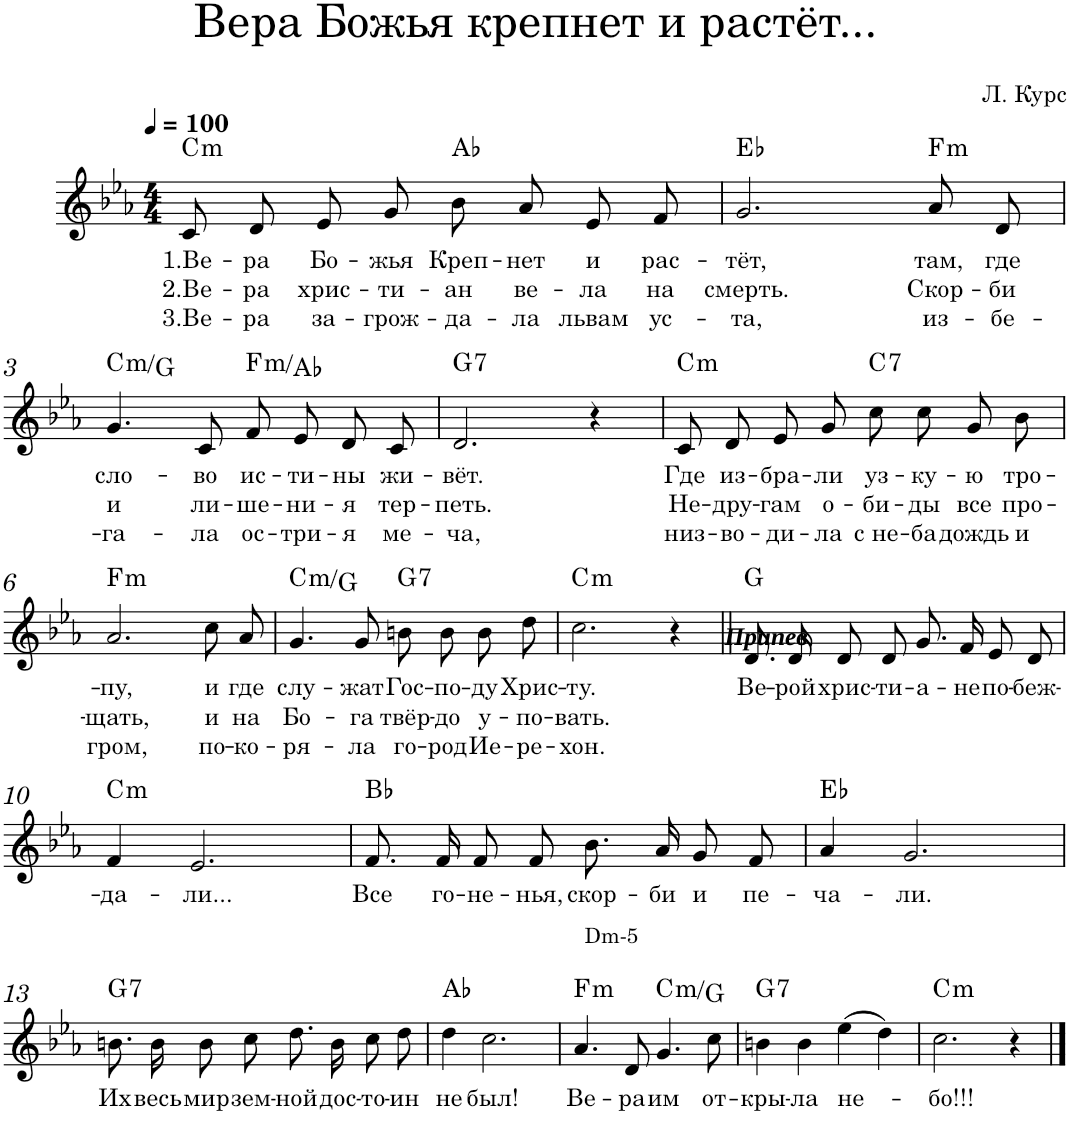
**kern	**text	**text	**text	**harte
*part1	*part1	*part1	*part1	*part1
*staff1	*staff1	*staff1	*staff1	*
*I"P1	*	*	*	*
*clefG2	*	*	*	*
*k[b-e-a-]	*	*	*	*
*c:	*	*	*	*
*M4/4	*	*	*	*
*MM100	*	*	*	*
=1	=1	=1	=1	=1
!	!LO:LY:b	!LO:LY:b	!LO:LY:b	!LO:H:kt=m
8c/L	1.Ве-	2.Ве-	3.Ве-	C:min
!	!LO:LY:b	!LO:LY:b	!LO:LY:b	!
8d/J	-ра	-ра	-ра	.
!	!LO:LY:b	!LO:LY:b	!LO:LY:b	!
8e-/L	Бо-	хрис-	-за-	.
!	!LO:LY:b	!LO:LY:b	!LO:LY:b	!
8g/J	-жья	-ти-	грож-	.
!	!LO:LY:b	!LO:LY:b	!LO:LY:b	!
8b-/L	Креп-	-ан	да-	Ab:maj
!	!LO:LY:b	!LO:LY:b	!LO:LY:b	!
8a-/J	-нет	ве-	-ла	.
!	!LO:LY:b	!LO:LY:b	!LO:LY:b	!
8e-/L	и	-ла	львам	.
!	!LO:LY:b	!LO:LY:b	!LO:LY:b	!
8f/J	рас-	на	-ус-	.
=2	=2	=2	=2	=2
!	!LO:LY:b	!LO:LY:b	!LO:LY:b	!
2.g/	-тёт,	смерть.	-та,	Eb:maj
!	!LO:LY:b	!LO:LY:b	!LO:LY:b	!LO:H:kt=m
8a-/L	там,	Скор-	из-	F:min
!	!LO:LY:b	!LO:LY:b	!LO:LY:b	!
8d/J	где	-би	бе-	.
!!LO:LB:g=z
=3	=3	=3	=3	=3
!	!LO:LY:b	!LO:LY:b	!LO:LY:b	!LO:H:kt=m
4.g/	сло-	и	-га-	C:min/5
!	!LO:LY:b	!LO:LY:b	!LO:LY:b	!
8c/	-во	ли-	-ла	.
!	!LO:LY:b	!LO:LY:b	!LO:LY:b	!LO:H:kt=m
8f/L	ис-	-ше-	ос-	F:min/b3
!	!LO:LY:b	!LO:LY:b	!LO:LY:b	!
8e-/J	-ти-	-ни-	-три-	.
!	!LO:LY:b	!LO:LY:b	!LO:LY:b	!
8d/L	-ны	-я	-я	.
!	!LO:LY:b	!LO:LY:b	!LO:LY:b	!
8c/J	жи-	тер-	ме-	.
=4	=4	=4	=4	=4
!	!LO:LY:b	!LO:LY:b	!LO:LY:b	!LO:H:kt=7
2.d/	-вёт.	-петь.	-ча,	G:7
4r	.	.	.	.
=5	=5	=5	=5	=5
!	!LO:LY:b	!LO:LY:b	!LO:LY:b	!LO:H:kt=m
8c/L	Где	Не-	низ-	C:min
!	!LO:LY:b	!LO:LY:b	!LO:LY:b	!
8d/J	из-	-дру-	во-	.
!	!LO:LY:b	!LO:LY:b	!LO:LY:b	!
8e-/L	-бра-	-гам	ди-	.
!	!LO:LY:b	!LO:LY:b	!LO:LY:b	!
8g/J	-ли	о-	-ла	.
!	!LO:LY:b	!LO:LY:b	!LO:LY:b	!LO:H:kt=7
8cc\L	уз-	-би-	с не-	C:7
!	!LO:LY:b	!LO:LY:b	!LO:LY:b	!
8cc\J	-ку-	-ды	-ба	.
!	!LO:LY:b	!LO:LY:b	!LO:LY:b	!
8g/L	-ю	все	-дождь	.
!	!LO:LY:b	!LO:LY:b	!LO:LY:b	!
8b-/J	тро-	про-	и	.
!!LO:LB:g=z
=6	=6	=6	=6	=6
!	!LO:LY:b	!LO:LY:b	!LO:LY:b	!LO:H:kt=m
2.a-/	-пу,	-щать,	-гром,	F:min
!	!LO:LY:b	!LO:LY:b	!LO:LY:b	!
8cc\L	и	и	по-	.
!	!LO:LY:b	!LO:LY:b	!LO:LY:b	!
8a-\J	где	на	ко-	.
=7	=7	=7	=7	=7
!	!LO:LY:b	!LO:LY:b	!LO:LY:b	!LO:H:kt=m
4.g/	слу-	Бо-	ря-	C:min/5
!	!LO:LY:b	!LO:LY:b	!LO:LY:b	!
8g/	-жат	-га	-ла	.
!	!LO:LY:b	!LO:LY:b	!LO:LY:b	!LO:H:kt=7
8bn\L	Гос-	твёр-	го-	G:7
!	!LO:LY:b	!LO:LY:b	!LO:LY:b	!
8b\J	-по-	-до	-род	.
!	!LO:LY:b	!LO:LY:b	!LO:LY:b	!
8b\L	-ду	у-	-Ие-	.
!	!LO:LY:b	!LO:LY:b	!LO:LY:b	!
8dd\J	Хрис-	-по-	ре-	.
=8	=8	=8	=8	=8
!	!LO:LY:b	!LO:LY:b	!LO:LY:b	!LO:H:kt=m
2.cc\	-ту.	-вать.	-хон.	C:min
4r	.	.	.	.
=9||	=9||	=9||	=9||	=9||
!LO:TX:b:Bi:t=Припев	!	!	!	!
!	!LO:LY:b	!	!	!
8.d/L	Ве-	.	.	G:maj
!	!LO:LY:b	!	!	!
16d/Jk	-рой	.	.	.
!	!LO:LY:b	!	!	!
8d/L	хрис-	.	.	.
!	!LO:LY:b	!	!	!
8d/J	-ти-	.	.	.
!	!LO:LY:b	!	!	!
8.g/L	-а-	.	.	.
!	!LO:LY:b	!	!	!
16f/Jk	-не	.	.	.
!	!LO:LY:b	!	!	!
8e-/L	по-	.	.	.
!	!LO:LY:b	!	!	!
8d/J	-беж-	.	.	.
!!LO:LB:g=z
=10	=10	=10	=10	=10
!	!LO:LY:b	!	!	!LO:H:kt=m
4f/	-да-	.	.	C:min
!	!LO:LY:b	!	!	!
2.e-/	-ли...	.	.	.
=11	=11	=11	=11	=11
!	!LO:LY:b	!	!	!
8.f/L	Все	.	.	Bb:maj
!	!LO:LY:b	!	!	!
16f/Jk	го-	.	.	.
!	!LO:LY:b	!	!	!
8f/L	-не-	.	.	.
!	!LO:LY:b	!	!	!
8f/J	-нья,	.	.	.
!LO:TX:b:t=Dm-5	!	!	!	!
!	!LO:LY:b	!	!	!
8.b-/L	скор-	.	.	.
!	!LO:LY:b	!	!	!
16a-/Jk	-би	.	.	.
!	!LO:LY:b	!	!	!
8g/L	и	.	.	.
!	!LO:LY:b	!	!	!
8f/J	пе-	.	.	.
=12	=12	=12	=12	=12
!	!LO:LY:b	!	!	!
4a-/	-ча-	.	.	Eb:maj
!	!LO:LY:b	!	!	!
2.g/	-ли.	.	.	.
!!LO:LB:g=z
=13	=13	=13	=13	=13
!	!LO:LY:b	!	!	!LO:H:kt=7
8.bn\L	Их	.	.	G:7
!	!LO:LY:b	!	!	!
16b\Jk	весь	.	.	.
!	!LO:LY:b	!	!	!
8b\L	мир	.	.	.
!	!LO:LY:b	!	!	!
8cc\J	зем-	.	.	.
!	!LO:LY:b	!	!	!
8.dd\L	-ной	.	.	.
!	!LO:LY:b	!	!	!
16b\Jk	дос-	.	.	.
!	!LO:LY:b	!	!	!
8cc\L	-то-	.	.	.
!	!LO:LY:b	!	!	!
8dd\J	-ин	.	.	.
=14	=14	=14	=14	=14
!	!LO:LY:b	!	!	!
4dd\	не	.	.	Ab:maj
!	!LO:LY:b	!	!	!
2.cc\	был!	.	.	.
=15	=15	=15	=15	=15
!	!LO:LY:b	!	!	!LO:H:kt=m
4.a-/	Ве-	.	.	F:min
!	!LO:LY:b	!	!	!
8d/	-ра	.	.	.
!	!LO:LY:b	!	!	!LO:H:kt=m
4.g/	им	.	.	C:min/5
!	!LO:LY:b	!	!	!
8cc\	от-	.	.	.
=16	=16	=16	=16	=16
!	!LO:LY:b	!	!	!LO:H:kt=7
4bn\	-кры-	.	.	G:7
!	!LO:LY:b	!	!	!
4b\	-ла	.	.	.
!	!LO:LY:b	!	!	!
(4ee-\	не-	.	.	.
4dd\)	.	.	.	.
=17	=17	=17	=17	=17
!	!LO:LY:b	!	!	!LO:H:kt=m
2.cc\	-бо!!!	.	.	C:min
4r	.	.	.	.
==	==	==	==	==
*-	*-	*-	*-	*-
